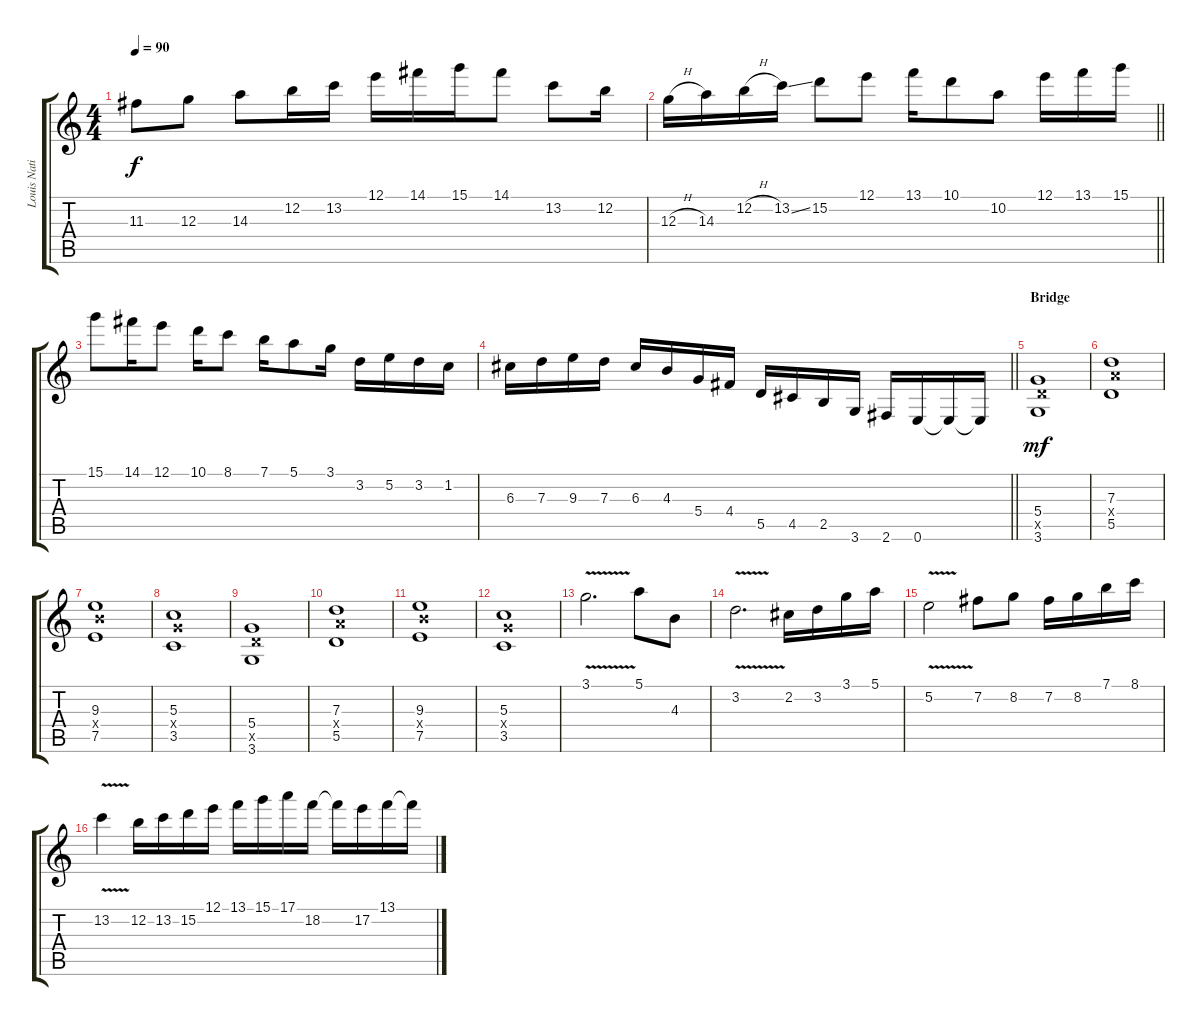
\track ("Louis Natividad's Guitar" "Louis Nati") {instrument overdrivenguitar}
\staff {score tabs}
\tuning (E4 B3 G3 D3 A2 E2) {hide}
\ts (4 4)
\tempo 90
\clef g2
\ks c
11.3.8{dy f} 12.3.8 14.3.8 12.2.16 13.2.16 12.1.16 14.1.16 15.1.16 14.1.8 13.2.8 12.2.16 |
\barLineRight lightlight
12.3{h}.16 14.3.16 12.2{h}.16 13.2{ss}.16 15.2.8 12.1.8 13.1.16 10.1.8 10.2.8 12.1.16 13.1.16 15.1.16 |
15.1.8 14.1.16 12.1.8 10.1.16 8.1.8 7.1.16 5.1.8 3.1.16 3.2.16 5.2.16 3.2.16 1.2.16 |
\barLineRight lightlight
6.3.16 7.3.16 9.3.16 7.3.16 6.3.16 4.3.16 5.4.16 4.4.16 5.5.16 4.5.16 2.5.16 3.6.16 2.6.16 0.6.16 0.6{t}.16 0.6{t}.16 |
\section ("" "Bridge")
(5.4 5.5{x} 3.6).1{dy mf} |
(7.3 7.4{x} 5.5).1 |
(9.3 9.4{x} 7.5).1 |
(5.3 5.4{x} 3.5).1 |
(5.4 5.5{x} 3.6).1 |
(7.3 7.4{x} 5.5).1 |
(9.3 9.4{x} 7.5).1 |
(5.3 5.4{x} 3.5).1 |
3.1{v}.2{d} 5.1.8 4.3.8 |
3.2{v}.2{d} 2.2.16 3.2.16 3.1.16 5.1.16 |
5.2{v}.2 7.2.8 8.2.8 7.2.16 8.2.16 7.1.16 8.1.16 |
13.2{v}.4 12.2.16 13.2.16 15.2.16 12.1.16 13.1.16 15.1.16 17.1.16 18.2.16 18.2{t}.16 17.2.16 13.1.16 13.1{t}.16
